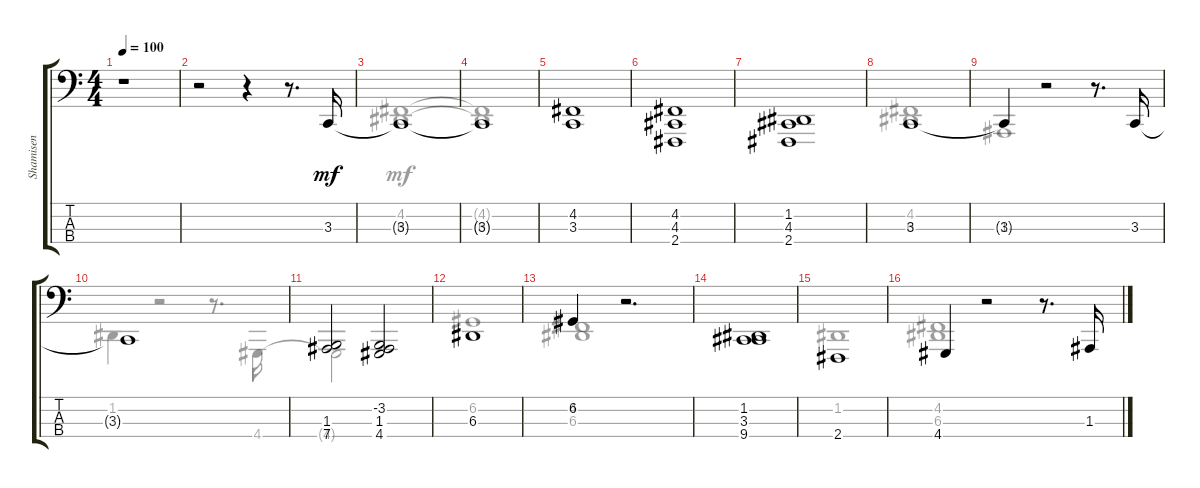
\track ("Shamisen" "Shamisen") {instrument shamisen}
\staff {score tabs}
\tuning (G2 D2 A1 E1) {hide}
\voice
\ts (4 4)
\tempo 100
\clef f4
\ks aminor
r.1{dy mf instrument shamisen} |
r.2 r.4 r.8{d} 3.3.16 |
3.3{t}.1 |
3.3{t}.1 |
(4.2 3.3).1 |
(4.2 4.3 2.4).1 |
(1.2 4.3 2.4).1 |
3.3.1 |
3.3{t}.4 r.2 r.8{d} 3.3.16 |
3.3{t}.1 |
(1.3 7.4).2 (-3.2 1.3 4.4).2 |
6.3.1 |
6.2.4 r.2{d} |
(1.2 3.3 9.4).1 |
2.4.1 |
4.4.4 r.2 r.8{d} 1.3.16
\voice
\clef f4
\ottava regular
\simile none
\ks aminor
|
|
(4.2 6.3).1 |
(4.2{t} 6.3{t}).1 |
|
|
|
(4.2 6.3).1 |
1.3.1 |
1.2.4 r.2 r.8{d} 4.4.16 |
4.4{t}.2 |
6.2.1 |
(4.2 6.3).1 |
|
1.2.1 |
(4.2 6.3).1
